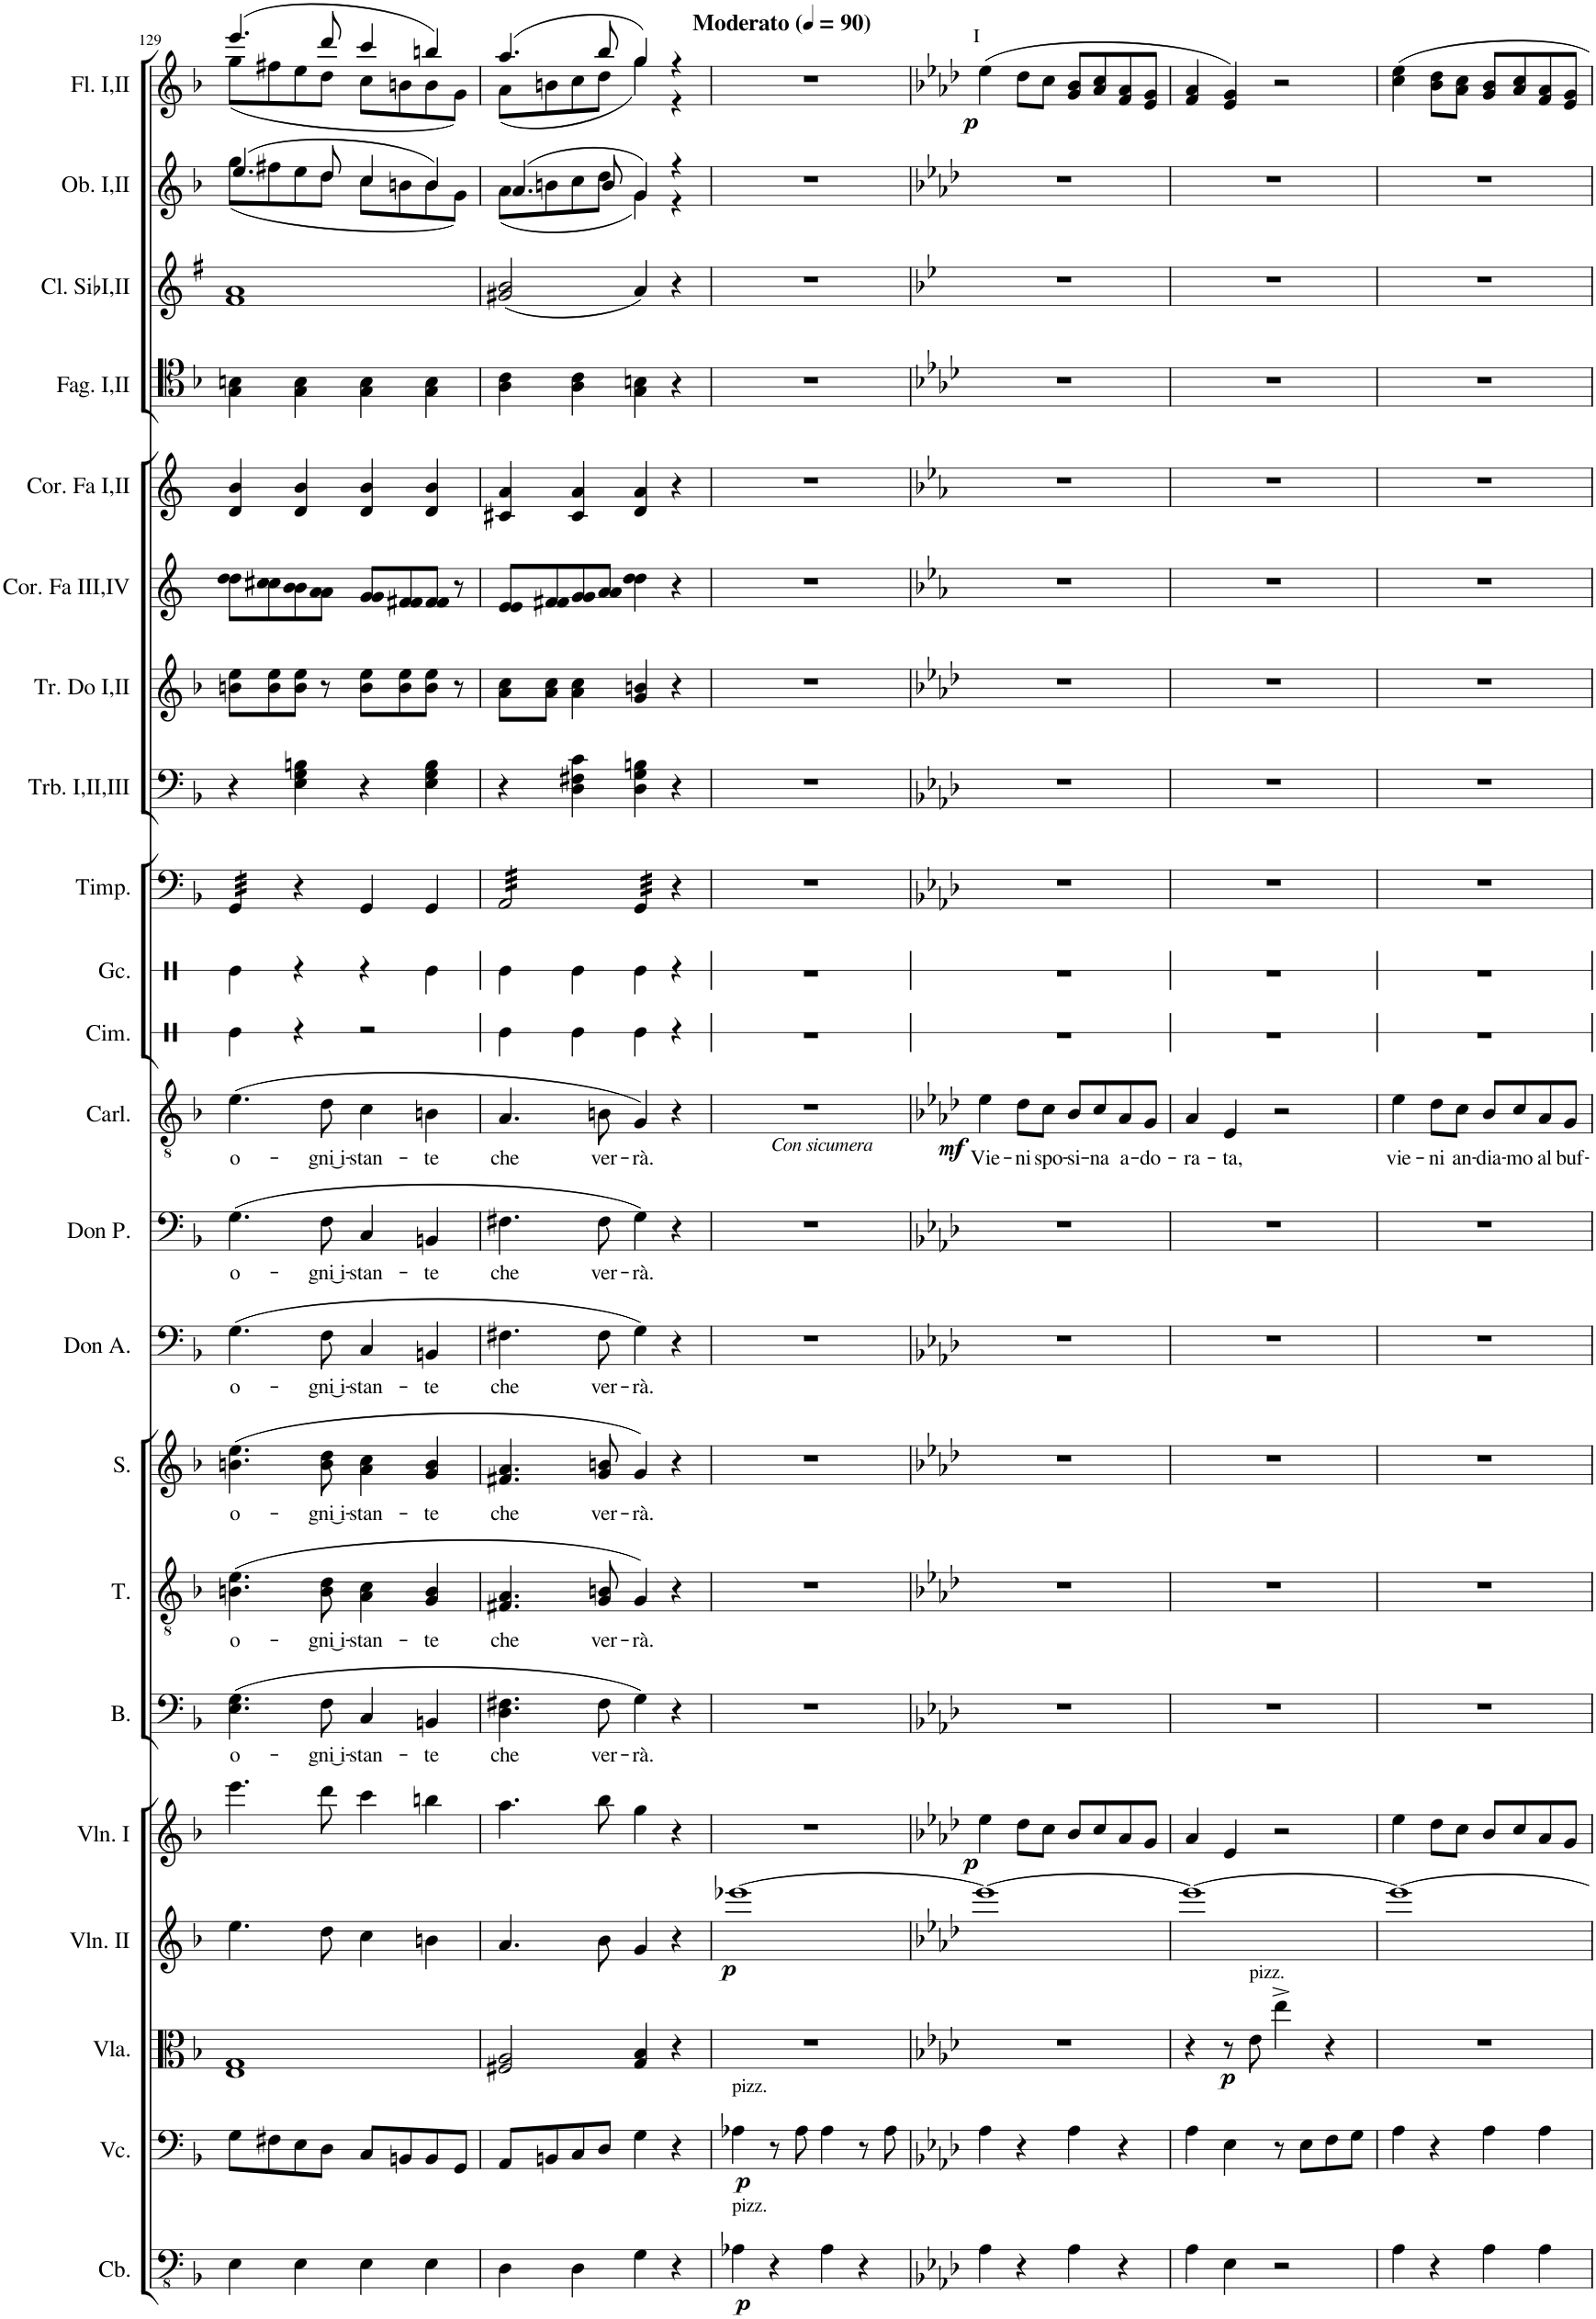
**kern	**dynam	**kern	**dynam	**kern	**dynam	**kern	**dynam	**kern	**dynam	**kern	**text	**kern	**text	**kern	**text	**kern	**text	**kern	**text	**kern	**text	**dynam	**kern	**kern	**kern	**kern	**kern	**kern	**kern	**kern	**kern	**dynam
*part20	*part20	*part19	*part19	*part18	*part18	*part17	*part17	*part16	*part16	*part15	*part15	*part14	*part14	*part13	*part13	*part12	*part12	*part11	*part11	*part10	*part10	*part10	*part9	*part8	*part7	*part6	*part5	*part4	*part3	*part2	*part1	*part1
*staff20	*staff20	*staff19	*staff19	*staff18	*staff18	*staff17	*staff17	*staff16	*staff16	*staff15	*staff15	*staff14	*staff14	*staff13	*staff13	*staff12	*staff12	*staff11	*staff11	*staff10	*staff10	*staff10	*staff9	*staff8	*staff7	*staff6	*staff5	*staff4	*staff3	*staff2	*staff1	*staff1
*I"Cb.	*	*I"Vc.	*	*I"Vla.	*	*I"Vln. II	*	*I"Vln. I	*	*I"B.	*	*I"T.	*	*I"S.	*	*I"Don Alfonso	*	*I"Don Pasquale	*	*I"Carluccio	*	*	*I"Timp.	*I"Trb. I,II,III	*I"Tr. Do I,II	*I"Cor. Fa III,IV	*I"Cor. Fa I,II	*I"Fag. I,II	*I"Cl. Sib I,II	*I"Ob. I,II	*I"Fl. I,II	*
*I'Cb.	*	*I'Vc.	*	*I'Vla.	*	*I'Vln. II	*	*I'Vln. I	*	*I'B.	*	*I'T.	*	*I'S.	*	*I'Don A.	*	*I'Don P.	*	*I'Carl.	*	*	*I'Timp.	*I'Trb. I,II,III	*I'Tr. Do I,II	*I'Cor. Fa III,IV	*I'Cor. Fa I,II	*I'Fag. I,II	*I'Cl. SibI,II	*I'Ob. I,II	*I'Fl. I,II	*
!!LO:PB:g=z
*clefFv4	*	*clefF4	*	*clefC3	*	*clefG2	*	*clefG2	*	*clefF4	*	*clefGv2	*	*clefG2	*	*clefF4	*	*clefF4	*	*clefGv2	*	*	*clefF4	*clefF4	*clefG2	*clefG2	*clefG2	*clefC4	*clefG2	*clefG2	*clefG2	*
*	*	*	*	*	*	*	*	*	*	*	*	*	*	*	*	*	*	*	*	*	*	*	*	*	*	*Trd4c7	*Trd4c7	*	*Trd1c2	*	*	*
*k[b-]	*	*k[b-]	*	*k[b-]	*	*k[b-]	*	*k[b-]	*	*k[b-]	*	*k[b-]	*	*k[b-]	*	*k[b-]	*	*k[b-]	*	*k[b-]	*	*	*k[b-]	*k[b-]	*k[b-]	*k[]	*k[]	*k[b-]	*k[f#]	*k[b-]	*k[b-]	*
*M4/4	*	*M4/4	*	*M4/4	*	*M4/4	*	*M4/4	*	*M4/4	*	*M4/4	*	*M4/4	*	*M4/4	*	*M4/4	*	*M4/4	*	*	*M4/4	*M4/4	*M4/4	*M4/4	*M4/4	*M4/4	*M4/4	*M4/4	*M4/4	*
=129	=129	=129	=129	=129	=129	=129	=129	=129	=129	=129	=129	=129	=129	=129	=129	=129	=129	=129	=129	=129	=129	=129	=129	=129	=129	=129	=129	=129	=129	=129	=129	=129
!	!	!	!	!	!	!	!	!	!	!	!LO:LY:b	!	!LO:LY:b	!	!LO:LY:b	!	!LO:LY:b	!	!LO:LY:b	!	!LO:LY:b	!	!	!	!	!	!	!	!	!	!	!
*	*	*	*	*	*	*	*	*	*	*	*	*	*	*	*	*	*	*	*	*	*	*	*	*	*	*	*	*	*	*^	*^	*
*	*	*	*	*	*	*	*	*	*	*	*	*	*	*	*	*	*	*	*	*	*	*	*tremolo	*	*	*	*	*	*	*	*	*	*	*
4EE\	.	8G\L	.	1E 1G	.	4.ee\	.	4.eee\	.	(4.E\ 4.G\	o-	(4.Bn\ 4.e\	o-	(4.bn\ 4.ee\	o-	(4.G\	o-	(4.G\	o-	(4.e\	o-	.	32GG/LLL	4r	8bn\ 8ee\L	8dd\ 8dd\L	4d/ 4b/	4G\ 4Bn\	1f# 1a	(4.ee/	(8gg\L	(4.eee/	(8gg\L	.
.	.	.	.	.	.	.	.	.	.	.	.	.	.	.	.	.	.	.	.	.	.	.	32GG/	.	.	.	.	.	.	.	.	.	.	.
.	.	.	.	.	.	.	.	.	.	.	.	.	.	.	.	.	.	.	.	.	.	.	32GG/	.	.	.	.	.	.	.	.	.	.	.
.	.	.	.	.	.	.	.	.	.	.	.	.	.	.	.	.	.	.	.	.	.	.	32GG/	.	.	.	.	.	.	.	.	.	.	.
.	.	8F#X\	.	.	.	.	.	.	.	.	.	.	.	.	.	.	.	.	.	.	.	.	32GG/	.	8b\ 8ee\	8cc#X\ 8cc#\	.	.	.	.	8ff#X\	.	8ff#X\	.
.	.	.	.	.	.	.	.	.	.	.	.	.	.	.	.	.	.	.	.	.	.	.	32GG/	.	.	.	.	.	.	.	.	.	.	.
.	.	.	.	.	.	.	.	.	.	.	.	.	.	.	.	.	.	.	.	.	.	.	32GG/	.	.	.	.	.	.	.	.	.	.	.
.	.	.	.	.	.	.	.	.	.	.	.	.	.	.	.	.	.	.	.	.	.	.	32GG/JJJ	.	.	.	.	.	.	.	.	.	.	.
*	*	*	*	*	*	*	*	*	*	*	*	*	*	*	*	*	*	*	*	*	*	*	*Xtremolo	*	*	*	*	*	*	*	*	*	*	*
4EE\	.	8E\	.	.	.	.	.	.	.	.	.	.	.	.	.	.	.	.	.	.	.	.	4r	4E\ 4G\ 4Bn\	8b\ 8ee\J	8b\ 8b\	4d/ 4b/	4G\ 4B\	.	.	8ee\	.	8ee\	.
!	!	!	!	!	!	!	!	!	!	!	!LO:LY:b	!	!LO:LY:b	!	!LO:LY:b	!	!LO:LY:b	!	!LO:LY:b	!	!LO:LY:b	!	!	!	!	!	!	!	!	!	!	!	!	!
.	.	8D\J	.	.	.	8dd\	.	8ddd\	.	8F\	-gni͜ i-	8B\ 8d\	-gni͜ i-	8b\ 8dd\	-gni͜ i-	8F\	-gni͜ i-	8F\	-gni͜ i-	8d\	-gni͜ i-	.	.	.	8r	8a\ 8a\J	.	.	.	8dd/	8dd\J	8ddd/	8dd\J	.
!	!	!	!	!	!	!	!	!	!	!	!LO:LY:b	!	!LO:LY:b	!	!LO:LY:b	!	!LO:LY:b	!	!LO:LY:b	!	!LO:LY:b	!	!	!	!	!	!	!	!	!	!	!	!	!
4EE\	.	8C/L	.	.	.	4cc\	.	4ccc\	.	4C/	-stan-	4A\ 4c\	-stan-	4a\ 4cc\	-stan-	4C/	-stan-	4C/	-stan-	4c\	-stan-	.	4GG/	4r	8b\ 8ee\L	8g/ 8g/L	4d/ 4b/	4G\ 4B\	.	4cc/	8cc\L	4ccc/	8cc\L	.
.	.	8BBn/	.	.	.	.	.	.	.	.	.	.	.	.	.	.	.	.	.	.	.	.	.	.	8b\ 8ee\	8f#X/ 8f#/	.	.	.	.	8bn\	.	8bn\	.
!	!	!	!	!	!	!	!	!	!	!	!LO:LY:b	!	!LO:LY:b	!	!LO:LY:b	!	!LO:LY:b	!	!LO:LY:b	!	!LO:LY:b	!	!	!	!	!	!	!	!	!	!	!	!	!
4EE\	.	8BB/	.	.	.	4bn\	.	4bbn\	.	4BBn/	-te	4G/ 4B/	-te	4g/ 4b/	-te	4BBn/	-te	4BBn/	-te	4Bn\	-te	.	4GG/	4E\ 4G\ 4B\	8b\ 8ee\J	8f#/ 8f#/J	4d/ 4b/	4G\ 4B\	.	4b/)	8b\	4bbn/)	8b\	.
.	.	8GG/J	.	.	.	.	.	.	.	.	.	.	.	.	.	.	.	.	.	.	.	.	.	.	8r	8r	.	.	.	.	8g\J)	.	8g\J)	.
=130	=130	=130	=130	=130	=130	=130	=130	=130	=130	=130	=130	=130	=130	=130	=130	=130	=130	=130	=130	=130	=130	=130	=130	=130	=130	=130	=130	=130	=130	=130	=130	=130	=130	=130
!	!	!	!	!	!	!	!	!	!	!	!LO:LY:b	!	!LO:LY:b	!	!LO:LY:b	!	!LO:LY:b	!	!LO:LY:b	!	!LO:LY:b	!	!	!	!	!	!	!	!	!	!	!	!	!
*	*	*	*	*	*	*	*	*	*	*	*	*	*	*	*	*	*	*	*	*	*	*	*tremolo	*	*	*	*	*	*	*	*	*	*	*
4DD\	.	8AA/L	.	2F#X/ 2A/	.	4.a/	.	4.aa\	.	4.D\ 4.F#X\	che	4.F#X/ 4.A/	che	4.f#X/ 4.a/	che	4.F#X\	che	4.F#X\	che	4.A/	che	.	32AA/LLL	4r	8a\ 8cc\L	8e/ 8e/L	4c#X/ 4a/	4A\ 4c\	(2g#X/ 2b/	(4.a/	(8a\L	(4.aa/	(8a\L	.
.	.	.	.	.	.	.	.	.	.	.	.	.	.	.	.	.	.	.	.	.	.	.	32AA/	.	.	.	.	.	.	.	.	.	.	.
.	.	.	.	.	.	.	.	.	.	.	.	.	.	.	.	.	.	.	.	.	.	.	32AA/	.	.	.	.	.	.	.	.	.	.	.
.	.	.	.	.	.	.	.	.	.	.	.	.	.	.	.	.	.	.	.	.	.	.	32AA/	.	.	.	.	.	.	.	.	.	.	.
.	.	8BBn/	.	.	.	.	.	.	.	.	.	.	.	.	.	.	.	.	.	.	.	.	32AA/	.	8a\ 8cc\J	8f#X/ 8f#/	.	.	.	.	8bn\	.	8bn\	.
.	.	.	.	.	.	.	.	.	.	.	.	.	.	.	.	.	.	.	.	.	.	.	32AA/	.	.	.	.	.	.	.	.	.	.	.
.	.	.	.	.	.	.	.	.	.	.	.	.	.	.	.	.	.	.	.	.	.	.	32AA/	.	.	.	.	.	.	.	.	.	.	.
.	.	.	.	.	.	.	.	.	.	.	.	.	.	.	.	.	.	.	.	.	.	.	32AA/	.	.	.	.	.	.	.	.	.	.	.
4DD\	.	8C/	.	.	.	.	.	.	.	.	.	.	.	.	.	.	.	.	.	.	.	.	32AA/	4D\ 4F#X\ 4c\	4a\ 4cc\	8g/ 8g/	4c#/ 4a/	4A\ 4c\	.	.	8cc\	.	8cc\	.
.	.	.	.	.	.	.	.	.	.	.	.	.	.	.	.	.	.	.	.	.	.	.	32AA/	.	.	.	.	.	.	.	.	.	.	.
.	.	.	.	.	.	.	.	.	.	.	.	.	.	.	.	.	.	.	.	.	.	.	32AA/	.	.	.	.	.	.	.	.	.	.	.
.	.	.	.	.	.	.	.	.	.	.	.	.	.	.	.	.	.	.	.	.	.	.	32AA/	.	.	.	.	.	.	.	.	.	.	.
!	!	!	!	!	!	!	!	!	!	!	!LO:LY:b	!	!LO:LY:b	!	!LO:LY:b	!	!LO:LY:b	!	!LO:LY:b	!	!LO:LY:b	!	!	!	!	!	!	!	!	!	!	!	!	!
.	.	8D/J	.	.	.	8b-\	.	8bb-\	.	8F#\	ver-	8G/ 8Bn/	ver-	8g/ 8bn/	ver-	8F#\	ver-	8F#\	ver-	8Bn\	ver-	.	32AA/	.	.	8a/ 8a/J	.	.	.	8b/	8dd\J	8bb-/	8dd\J	.
.	.	.	.	.	.	.	.	.	.	.	.	.	.	.	.	.	.	.	.	.	.	.	32AA/	.	.	.	.	.	.	.	.	.	.	.
.	.	.	.	.	.	.	.	.	.	.	.	.	.	.	.	.	.	.	.	.	.	.	32AA/	.	.	.	.	.	.	.	.	.	.	.
.	.	.	.	.	.	.	.	.	.	.	.	.	.	.	.	.	.	.	.	.	.	.	32AA/JJJ	.	.	.	.	.	.	.	.	.	.	.
!	!	!	!	!	!	!	!	!	!	!	!LO:LY:b	!	!LO:LY:b	!	!LO:LY:b	!	!LO:LY:b	!	!LO:LY:b	!	!LO:LY:b	!	!	!	!	!	!	!	!	!	!	!	!	!
4GG\	.	4G\	.	4G/ 4B-/	.	4g/	.	4gg\	.	4G\)	-rà.	4G/)	-rà.	4g/)	-rà.	4G\)	-rà.	4G\)	-rà.	4G/)	-rà.	.	32GG/LLL	4D\ 4G\ 4Bn\	4g/ 4bn/	4dd\ 4dd\	4d/ 4a/	4G\ 4Bn\	4a/)	4g/)	4g\)	4gg/)	4gg\)	.
.	.	.	.	.	.	.	.	.	.	.	.	.	.	.	.	.	.	.	.	.	.	.	32GG/	.	.	.	.	.	.	.	.	.	.	.
.	.	.	.	.	.	.	.	.	.	.	.	.	.	.	.	.	.	.	.	.	.	.	32GG/	.	.	.	.	.	.	.	.	.	.	.
.	.	.	.	.	.	.	.	.	.	.	.	.	.	.	.	.	.	.	.	.	.	.	32GG/	.	.	.	.	.	.	.	.	.	.	.
.	.	.	.	.	.	.	.	.	.	.	.	.	.	.	.	.	.	.	.	.	.	.	32GG/	.	.	.	.	.	.	.	.	.	.	.
.	.	.	.	.	.	.	.	.	.	.	.	.	.	.	.	.	.	.	.	.	.	.	32GG/	.	.	.	.	.	.	.	.	.	.	.
.	.	.	.	.	.	.	.	.	.	.	.	.	.	.	.	.	.	.	.	.	.	.	32GG/	.	.	.	.	.	.	.	.	.	.	.
.	.	.	.	.	.	.	.	.	.	.	.	.	.	.	.	.	.	.	.	.	.	.	32GG/JJJ	.	.	.	.	.	.	.	.	.	.	.
*	*	*	*	*	*	*	*	*	*	*	*	*	*	*	*	*	*	*	*	*	*	*	*Xtremolo	*	*	*	*	*	*	*	*	*	*	*
4r	.	4r	.	4r	.	4r	.	4r	.	4r	.	4r	.	4r	.	4r	.	4r	.	4r	.	.	4r	4r	4r	4r	4r	4r	4r	4r	4r	4r	4r	.
=131	=131	=131	=131	=131	=131	=131	=131	=131	=131	=131	=131	=131	=131	=131	=131	=131	=131	=131	=131	=131	=131	=131	=131	=131	=131	=131	=131	=131	=131	=131	=131	=131	=131	=131
!	!	!	!	!	!	!	!	!	!	!	!	!	!	!	!	!	!	!	!	!LO:TX:b:i:t=Con sicumera	!	!	!	!	!	!	!	!	!	!	!	!	!	!
!	!	!LO:TX:a:t=pizz.	!	!	!	!	!	!	!	!	!	!	!	!	!	!	!	!	!	!	!	!	!	!	!	!	!	!	!	!	!	!	!	!
!LO:TX:a:t=pizz.	!	!	!	!	!	!	!	!	!	!	!	!	!	!	!	!	!	!	!	!	!	!	!	!	!	!	!	!	!	!	!	!	!	!
!	!LO:DY:b	!	!LO:DY:b	!	!	!	!LO:DY:b	!	!	!	!	!	!	!	!	!	!	!	!	!	!	!	!	!	!	!	!	!	!	!	!	!	!	!
*	*	*	*	*	*	*	*	*	*	*	*	*	*	*	*	*	*	*	*	*	*	*	*	*	*	*	*	*	*	*v	*v	*	*	*
*	*	*	*	*	*	*	*	*	*	*	*	*	*	*	*	*	*	*	*	*	*	*	*	*	*	*	*	*	*	*	*v	*v	*
4AA-X\	p	4A-X\	p	1r	.	[1eee-X	p	1r	.	1r	.	1r	.	1r	.	1r	.	1r	.	1r	.	.	1r	1r	1r	1r	1r	1r	1r	1r	1r	.
4r	.	8r	.	.	.	.	.	.	.	.	.	.	.	.	.	.	.	.	.	.	.	.	.	.	.	.	.	.	.	.	.	.
.	.	8A-\	.	.	.	.	.	.	.	.	.	.	.	.	.	.	.	.	.	.	.	.	.	.	.	.	.	.	.	.	.	.
4AA-\	.	4A-\	.	.	.	.	.	.	.	.	.	.	.	.	.	.	.	.	.	.	.	.	.	.	.	.	.	.	.	.	.	.
4r	.	8r	.	.	.	.	.	.	.	.	.	.	.	.	.	.	.	.	.	.	.	.	.	.	.	.	.	.	.	.	.	.
.	.	8A-\	.	.	.	.	.	.	.	.	.	.	.	.	.	.	.	.	.	.	.	.	.	.	.	.	.	.	.	.	.	.
=132	=132	=132	=132	=132	=132	=132	=132	=132	=132	=132	=132	=132	=132	=132	=132	=132	=132	=132	=132	=132	=132	=132	=132	=132	=132	=132	=132	=132	=132	=132	=132	=132
*k[b-e-a-d-]	*	*k[b-e-a-d-]	*	*k[b-e-a-d-]	*	*k[b-e-a-d-]	*	*k[b-e-a-d-]	*	*k[b-e-a-d-]	*	*k[b-e-a-d-]	*	*k[b-e-a-d-]	*	*k[b-e-a-d-]	*	*k[b-e-a-d-]	*	*k[b-e-a-d-]	*	*	*k[b-e-a-d-]	*k[b-e-a-d-]	*k[b-e-a-d-]	*k[b-e-a-]	*k[b-e-a-]	*k[b-e-a-d-]	*k[b-e-]	*k[b-e-a-d-]	*k[b-e-a-d-]	*
!	!	!	!	!	!	!	!	!	!	!	!	!	!	!	!	!	!	!	!	!	!	!	!	!	!	!	!	!	!	!	!LO:TX:a:t=I	!
!	!	!	!	!	!	!	!	!	!LO:DY:b	!	!	!	!	!	!	!	!	!	!	!	!LO:LY:b	!LO:DY:b	!	!	!	!	!	!	!	!	!	!LO:DY:b
4AA-\	.	4A-\	.	1r	.	1eee-_	.	4ee-\	p	1r	.	1r	.	1r	.	1r	.	1r	.	4e-\	Vie-	mf	1r	1r	1r	1r	1r	1r	1r	1r	(4ee-\	p
!	!	!	!	!	!	!	!	!	!	!	!	!	!	!	!	!	!	!	!	!	!LO:LY:b	!	!	!	!	!	!	!	!	!	!	!
4r	.	4r	.	.	.	.	.	8dd-\L	.	.	.	.	.	.	.	.	.	.	.	8d-\L	-ni	.	.	.	.	.	.	.	.	.	8dd-\L	.
!	!	!	!	!	!	!	!	!	!	!	!	!	!	!	!	!	!	!	!	!	!LO:LY:b	!	!	!	!	!	!	!	!	!	!	!
.	.	.	.	.	.	.	.	8cc\J	.	.	.	.	.	.	.	.	.	.	.	8c\J	spo-	.	.	.	.	.	.	.	.	.	8cc\J	.
!	!	!	!	!	!	!	!	!	!	!	!	!	!	!	!	!	!	!	!	!	!LO:LY:b	!	!	!	!	!	!	!	!	!	!	!
4AA-\	.	4A-\	.	.	.	.	.	8b-/L	.	.	.	.	.	.	.	.	.	.	.	8B-/L	-si-	.	.	.	.	.	.	.	.	.	8g/ 8b-/L	.
!	!	!	!	!	!	!	!	!	!	!	!	!	!	!	!	!	!	!	!	!	!LO:LY:b	!	!	!	!	!	!	!	!	!	!	!
.	.	.	.	.	.	.	.	8cc/	.	.	.	.	.	.	.	.	.	.	.	8c/	-na	.	.	.	.	.	.	.	.	.	8a-/ 8cc/	.
!	!	!	!	!	!	!	!	!	!	!	!	!	!	!	!	!	!	!	!	!	!LO:LY:b	!	!	!	!	!	!	!	!	!	!	!
4r	.	4r	.	.	.	.	.	8a-/	.	.	.	.	.	.	.	.	.	.	.	8A-/	a-	.	.	.	.	.	.	.	.	.	8f/ 8a-/	.
!	!	!	!	!	!	!	!	!	!	!	!	!	!	!	!	!	!	!	!	!	!LO:LY:b	!	!	!	!	!	!	!	!	!	!	!
.	.	.	.	.	.	.	.	8g/J	.	.	.	.	.	.	.	.	.	.	.	8G/J	-do-	.	.	.	.	.	.	.	.	.	8e-/ 8g/J	.
=133	=133	=133	=133	=133	=133	=133	=133	=133	=133	=133	=133	=133	=133	=133	=133	=133	=133	=133	=133	=133	=133	=133	=133	=133	=133	=133	=133	=133	=133	=133	=133	=133
!	!	!	!	!	!	!	!	!	!	!	!	!	!	!	!	!	!	!	!	!	!LO:LY:b	!	!	!	!	!	!	!	!	!	!	!
4AA-\	.	4A-\	.	4r	.	1eee-_	.	4a-/	.	1r	.	1r	.	1r	.	1r	.	1r	.	4A-/	-ra-	.	1r	1r	1r	1r	1r	1r	1r	1r	4f/ 4a-/	.
!	!	!	!	!	!LO:DY:b	!	!	!	!	!	!	!	!	!	!	!	!	!	!	!	!LO:LY:b	!	!	!	!	!	!	!	!	!	!	!
4EE-\	.	4E-\	.	8r	p	.	.	4e-/	.	.	.	.	.	.	.	.	.	.	.	4E-/	-ta,	.	.	.	.	.	.	.	.	.	4e-/ 4g/)	.
!	!	!	!	!LO:TX:a:t=pizz.	!	!	!	!	!	!	!	!	!	!	!	!	!	!	!	!	!	!	!	!	!	!	!	!	!	!	!	!
.	.	.	.	8e-\	.	.	.	.	.	.	.	.	.	.	.	.	.	.	.	.	.	.	.	.	.	.	.	.	.	.	.	.
2r	.	8r	.	4ee-^\	.	.	.	2r	.	.	.	.	.	.	.	.	.	.	.	2r	.	.	.	.	.	.	.	.	.	.	2r	.
.	.	8E-\L	.	.	.	.	.	.	.	.	.	.	.	.	.	.	.	.	.	.	.	.	.	.	.	.	.	.	.	.	.	.
.	.	8F\	.	4r	.	.	.	.	.	.	.	.	.	.	.	.	.	.	.	.	.	.	.	.	.	.	.	.	.	.	.	.
.	.	8G\J	.	.	.	.	.	.	.	.	.	.	.	.	.	.	.	.	.	.	.	.	.	.	.	.	.	.	.	.	.	.
=134	=134	=134	=134	=134	=134	=134	=134	=134	=134	=134	=134	=134	=134	=134	=134	=134	=134	=134	=134	=134	=134	=134	=134	=134	=134	=134	=134	=134	=134	=134	=134	=134
!	!	!	!	!	!	!	!	!	!	!	!	!	!	!	!	!	!	!	!	!	!LO:LY:b	!	!	!	!	!	!	!	!	!	!	!
4AA-\	.	4A-\	.	1r	.	1eee-_	.	4ee-\	.	1r	.	1r	.	1r	.	1r	.	1r	.	4e-\	vie-	.	1r	1r	1r	1r	1r	1r	1r	1r	4cc\ 4ee-\	.
!	!	!	!	!	!	!	!	!	!	!	!	!	!	!	!	!	!	!	!	!	!LO:LY:b	!	!	!	!	!	!	!	!	!	!	!
4r	.	4r	.	.	.	.	.	8dd-\L	.	.	.	.	.	.	.	.	.	.	.	8d-\L	-ni	.	.	.	.	.	.	.	.	.	8b-\ 8dd-\L	.
!	!	!	!	!	!	!	!	!	!	!	!	!	!	!	!	!	!	!	!	!	!LO:LY:b	!	!	!	!	!	!	!	!	!	!	!
.	.	.	.	.	.	.	.	8cc\J	.	.	.	.	.	.	.	.	.	.	.	8c\J	an-	.	.	.	.	.	.	.	.	.	8a-\ 8cc\J	.
!	!	!	!	!	!	!	!	!	!	!	!	!	!	!	!	!	!	!	!	!	!LO:LY:b	!	!	!	!	!	!	!	!	!	!	!
4AA-\	.	4A-\	.	.	.	.	.	8b-/L	.	.	.	.	.	.	.	.	.	.	.	8B-/L	-dia-	.	.	.	.	.	.	.	.	.	8g/ 8b-/L	.
!	!	!	!	!	!	!	!	!	!	!	!	!	!	!	!	!	!	!	!	!	!LO:LY:b	!	!	!	!	!	!	!	!	!	!	!
.	.	.	.	.	.	.	.	8cc/	.	.	.	.	.	.	.	.	.	.	.	8c/	-mo	.	.	.	.	.	.	.	.	.	8a-/ 8cc/	.
!	!	!	!	!	!	!	!	!	!	!	!	!	!	!	!	!	!	!	!	!	!LO:LY:b	!	!	!	!	!	!	!	!	!	!	!
4AA-\	.	4A-\	.	.	.	.	.	8a-/	.	.	.	.	.	.	.	.	.	.	.	8A-/	al	.	.	.	.	.	.	.	.	.	8f/ 8a-/	.
!	!	!	!	!	!	!	!	!	!	!	!	!	!	!	!	!	!	!	!	!	!LO:LY:b	!	!	!	!	!	!	!	!	!	!	!
.	.	.	.	.	.	.	.	8g/J	.	.	.	.	.	.	.	.	.	.	.	8G/J	buf-	.	.	.	.	.	.	.	.	.	8e-/ 8g/J	.
=	=	=	=	=	=	=	=	=	=	=	=	=	=	=	=	=	=	=	=	=	=	=	=	=	=	=	=	=	=	=	=	=
*-	*-	*-	*-	*-	*-	*-	*-	*-	*-	*-	*-	*-	*-	*-	*-	*-	*-	*-	*-	*-	*-	*-	*-	*-	*-	*-	*-	*-	*-	*-	*-	*-
